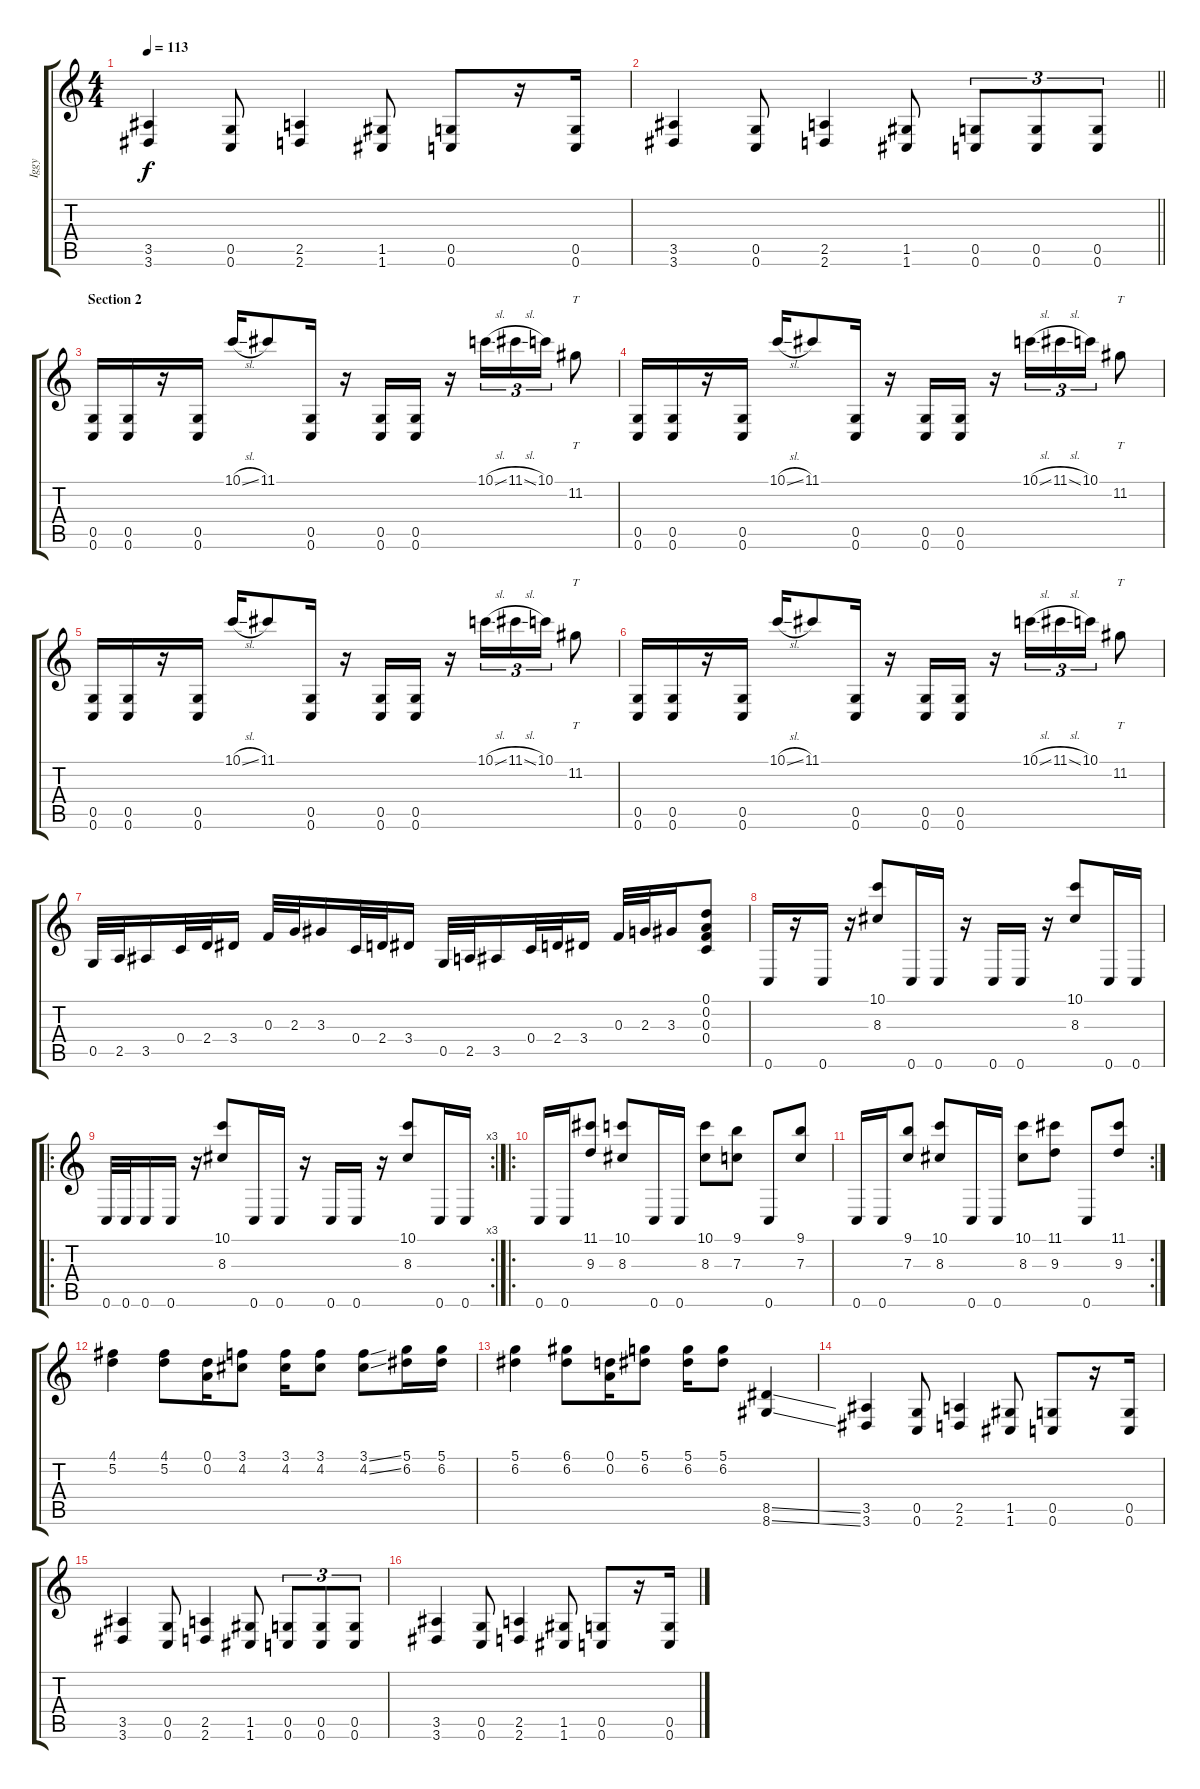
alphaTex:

\track ("Iggy" "Iggy") {instrument distortionguitar}
\staff {score tabs}
\tuning (D4 A3 F3 C3 G2 C2) {hide}
\ts (4 4)
\tempo 113
\clef g2
\ks c
(3.5 3.6).4{dy f} (0.5 0.6).8 (2.5 2.6).4 (1.5 1.6).8 (0.5 0.6).8 r.16 (0.5 0.6).16 |
\barLineRight lightlight
(3.5 3.6).4 (0.5 0.6).8 (2.5 2.6).4 (1.5 1.6).8 (0.5 0.6).8{tu (3 2)} (0.5 0.6).8{tu (3 2)} (0.5 0.6).8{tu (3 2)} |
\section ("" "Section 2")
(0.5 0.6).16 (0.5 0.6).16 r.16 (0.5 0.6).16 10.1{sl}.16 11.1.8 (0.5 0.6).16 r.16 (0.5 0.6).16 (0.5 0.6).16 r.16 10.1{sl}.16{tu (3 2)} 11.1{sl}.16{tu (3 2)} 10.1.16{tu (3 2)} 11.2.8{tt} |
(0.5 0.6).16 (0.5 0.6).16 r.16 (0.5 0.6).16 10.1{sl}.16 11.1.8 (0.5 0.6).16 r.16 (0.5 0.6).16 (0.5 0.6).16 r.16 10.1{sl}.16{tu (3 2)} 11.1{sl}.16{tu (3 2)} 10.1.16{tu (3 2)} 11.2.8{tt} |
(0.5 0.6).16 (0.5 0.6).16 r.16 (0.5 0.6).16 10.1{sl}.16 11.1.8 (0.5 0.6).16 r.16 (0.5 0.6).16 (0.5 0.6).16 r.16 10.1{sl}.16{tu (3 2)} 11.1{sl}.16{tu (3 2)} 10.1.16{tu (3 2)} 11.2.8{tt} |
(0.5 0.6).16 (0.5 0.6).16 r.16 (0.5 0.6).16 10.1{sl}.16 11.1.8 (0.5 0.6).16 r.16 (0.5 0.6).16 (0.5 0.6).16 r.16 10.1{sl}.16{tu (3 2)} 11.1{sl}.16{tu (3 2)} 10.1.16{tu (3 2)} 11.2.8{tt} |
0.5.32 2.5.32 3.5.16 0.4.32 2.4.32 3.4.16 0.3.32 2.3.32 3.3.16 0.4.32 2.4.32 3.4.16 0.5.32 2.5.32 3.5.16 0.4.32 2.4.32 3.4.16 0.3.32 2.3.32 3.3.16 (0.1 0.2 0.3 0.4).8 |
0.6.16 r.16 0.6.16 r.16 (10.1 8.3).8 0.6.16 0.6.16 r.16 0.6.16 0.6.16 r.16 (10.1 8.3).8 0.6.16 0.6.16 |
\ro
\rc 3
0.6.32 0.6.32 0.6.16 0.6.16 r.16 (10.1 8.3).8 0.6.16 0.6.16 r.16 0.6.16 0.6.16 r.16 (10.1 8.3).8 0.6.16 0.6.16 |
\ro
0.6.16 0.6.16 (11.1 9.3).8 (10.1 8.3).8 0.6.16 0.6.16 (10.1 8.3).8 (9.1 7.3).8 0.6.8 (9.1 7.3).8 |
\rc 2
0.6.16 0.6.16 (9.1 7.3).8 (10.1 8.3).8 0.6.16 0.6.16 (10.1 8.3).8 (11.1 9.3).8 0.6.8 (11.1 9.3).8 |
(4.1 5.2).4 (4.1 5.2).8 (0.1 0.2).16 (3.1 4.2).8 (3.1 4.2).16 (3.1 4.2).8 (3.1{ss} 4.2{ss}).8 (5.1 6.2).16 (5.1 6.2).16 |
(5.1 6.2).4 (6.1 6.2).8 (0.1 0.2).16 (5.1 6.2).8 (5.1 6.2).16 (5.1 6.2).8 (8.5{ss} 8.6{ss}).4 |
(3.5 3.6).4 (0.5 0.6).8 (2.5 2.6).4 (1.5 1.6).8 (0.5 0.6).8 r.16 (0.5 0.6).16 |
(3.5 3.6).4 (0.5 0.6).8 (2.5 2.6).4 (1.5 1.6).8 (0.5 0.6).8{tu (3 2)} (0.5 0.6).8{tu (3 2)} (0.5 0.6).8{tu (3 2)} |
(3.5 3.6).4 (0.5 0.6).8 (2.5 2.6).4 (1.5 1.6).8 (0.5 0.6).8 r.16 (0.5 0.6).16
